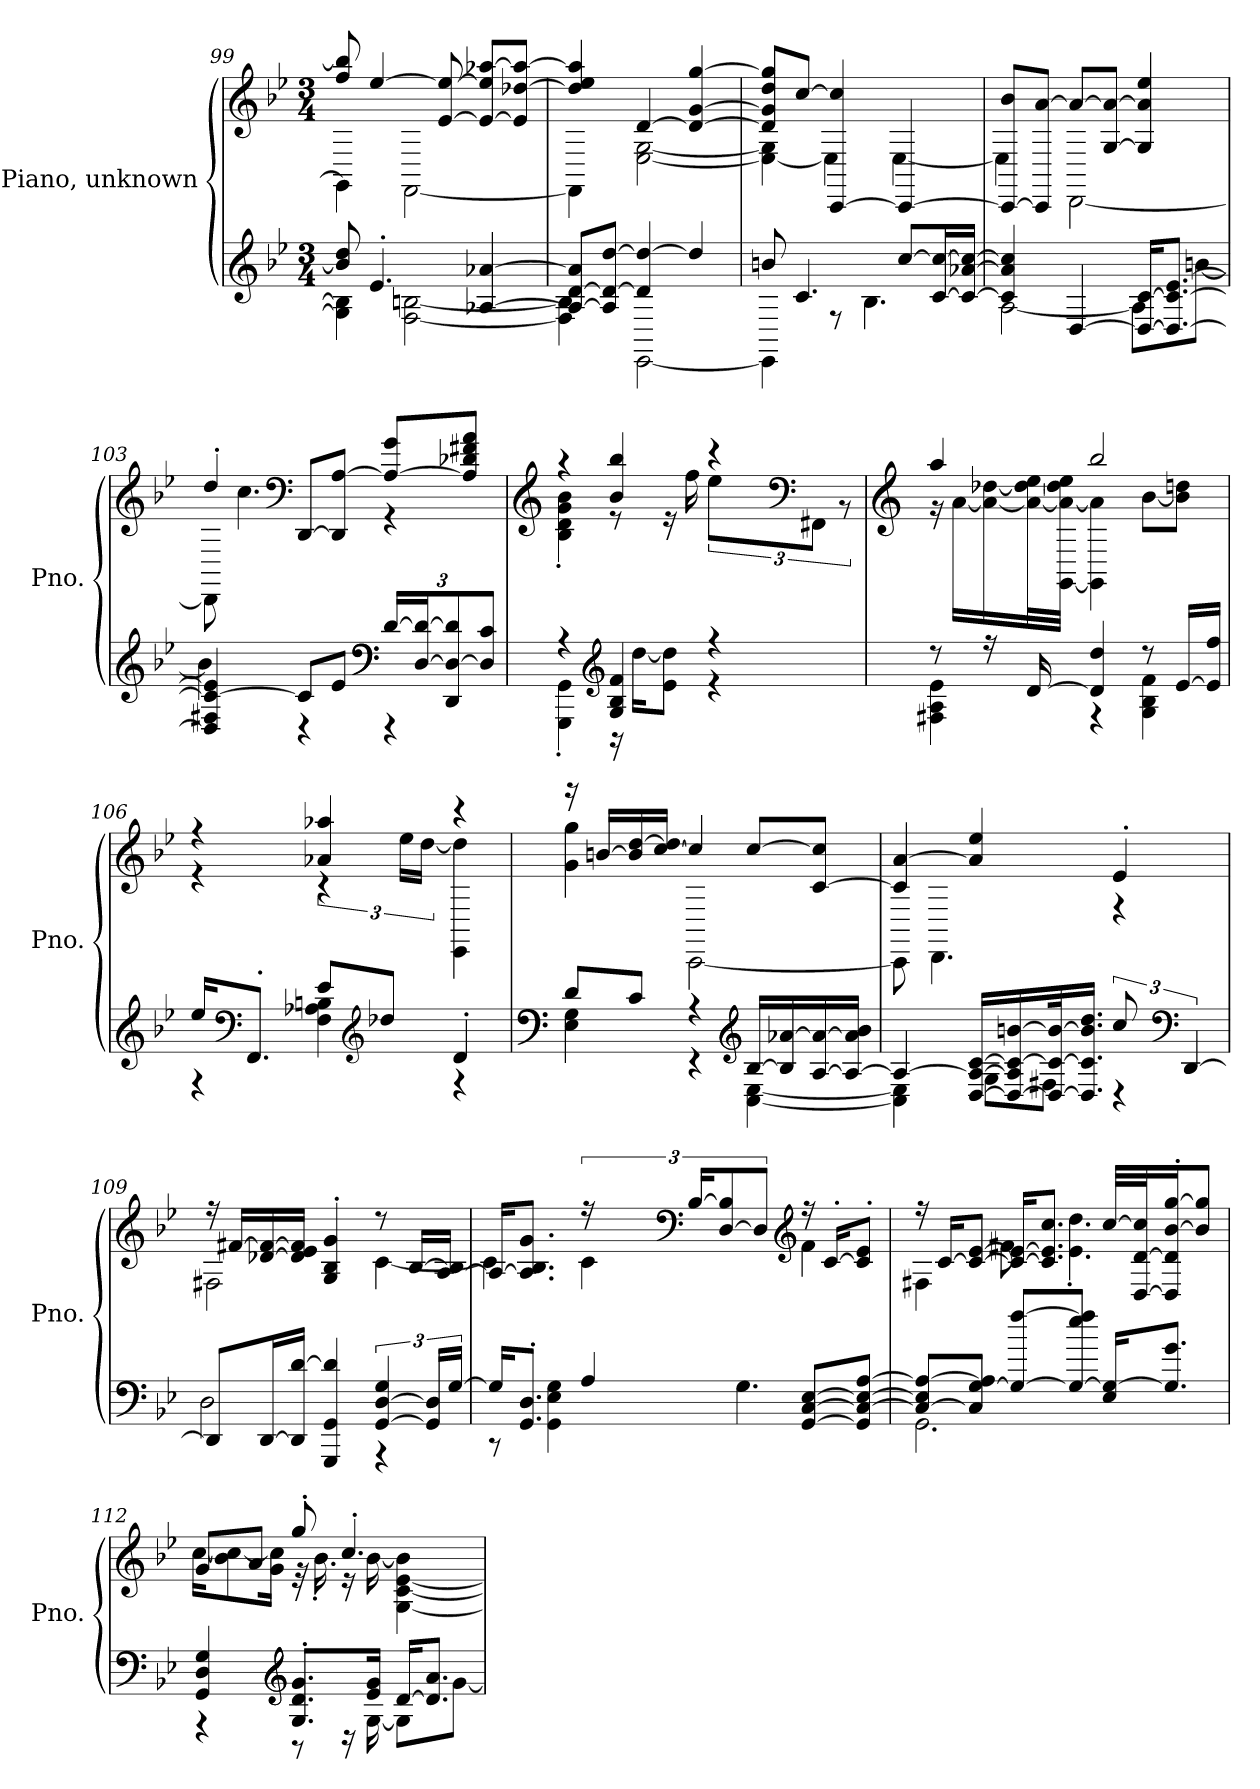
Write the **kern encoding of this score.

**kern	**kern
*part1	*part1
*staff2	*staff1
*I"Piano, unknown	*
*I'Pno.	*
*clefG2	*clefG2
*k[b-e-]	*k[b-e-]
*M3/4	*M3/4
=99	=99
*^	*^
8b-/] 8dd/	4G\] 4B-\]	8ff/ 8bb-/]	4GG\]
4.e-'/	.	[4ee-/	.
.	[2F\ [2Bn\	.	[2FF\
.	.	[8e-/ 8ee-/_	.
[4A-X/ [4a-X/	.	8e-/_ 8ee-/] [8aa-X/L	.
.	.	8e-/] [8dd-X/ 8aa-/_J	.
=100	=100	=100	=100
8A-/_ [8d/ 8a-/]L	4F\] 4B\]	4dd-/] 4ee-/ 4aa-/]	4FF\]
8A-/] 8d/_ [8dd/J	.	.	.
4d/] 4dd/_	[2EE-\	[4d/	[2E-\ [2G\
4dd/]	.	4d/_ [4g/ [4gg/	.
!!LO:LB:g=z	!!
=101	=101	=101	=101
8bn/	4EE-\]	8d/] 8g/] 8dd/ 8gg/]L	4E-\_ 4G\]
4.c/	.	[8cc/J	.
.	8r	[4CC/ 4cc/]	4E-\]
.	4.B-\	.	.
[8cc/L	.	4CC/_	[4E-\
[16c/ 16cc/_L	.	.	.
16c/_ [16a-X/ 16cc/_JJ	.	.	.
=102	=102	=102	=102
4c/] 4a-/] 4cc/]	[2A\	8CC/_ 8b-/L	4E-\]
.	.	8CC/] [8a/J	.
[4D/	.	8a/L_	[2DD\
.	.	[8G/ 8a/_J	.
16D/_ [16c/KL	8A\L]	4G/] 4a/] 4ee-/	.
8.D/_ 8.c/_ [8.e-/J	.	.	.
.	[8bn\J	.	.
=103	=103	=103	=103
4D/] 4F#X/ 4c/_ 4e-/]	4b\]	4dd'/	8DD\]
.	.	.	4.cc\
*	*	*clefF4	*
8c/L]	4r	[8DD/L	.
8e-/J	.	8DD/] [8A/J	.
*clefF4	*	*	*
*Xbrackettup	*	*	*
[24d/LL	4r	8A/_ 8g/L	4r
[24D/ 24d/_J	.	.	.
12DD/ 12D/_ 12d/]	.	.	.
.	.	8A/] 8d-X/ 8f#X/ 8a/J	.
12D/] 12c/J	.	.	.
!!LO:LB:g=z	!!
=104	=104	=104	=104
*	*	*clefG2	*
4r	4GGG\' 4GG\'	4r	4B-\' 4d\' 4g\' 4b-\'
*clefG2	*	*	*
4G/ 4B-/ 4f/	16r	4b-/ 4bb-/	8r
.	[16dd\KL	.	.
.	8e-\ 8dd\]J	.	16r
.	.	.	16ff\
4r	4r	4r	12ee-\L
*	*	*clefF4	*
.	.	.	12FF#X\J
.	.	.	12r
=105	=105	=105	=105
*	*	*clefG2	*
8r	4F#X\ 4A\ 4e-\	4aa/	16r
.	.	.	[16a\LL
16r	.	.	16a\_ [16dd-X\
[16d/	.	.	32a\_ 32dd-\_ [32ee-\L
.	.	.	[32GG\ 32a\_ 32dd-\] 32ee-\]JJJ
4d/] 4dd/	4r	2bb-/	4GG\] 4a\]
8r	4G\ 4B-\ 4f\	.	[8b-\L
[16e-/LL	.	.	8b-\] 8ddn\J
16e-/] 16ff/JJ	.	.	.
=106	=106	=106	=106
16ee-/KL	4r	4r	4r
*clefF4	*	*	*
8.FF'/J	.	.	.
8e-/L	4F\ 4A-X\ 4Bn\	4a-X/ 4aa-X/	6r
*clefG2	*	*	*
8dd-X/J	.	.	.
.	.	.	24ee-\LL
.	.	.	[24dd\JJ
4d'/	4r	4r	4EE-\ 4dd\]
!!LO:LB:g=z	!!
=107	=107	=107	=107
*clefF4	*	*	*
8d/L	4E-\ 4G\	16r	4g\ 4gg\
.	.	[16bn/LL	.
8c/J	.	16b/] [16dd/	.
.	.	[16cc/ 16dd/]JJ	.
4r	4r	4cc/]	[2CC\
*clefG2	*	*	*
[16B-/LL	[4C\ [4E-\	[8cc/L	.
16B-/] [16a-X/	.	.	.
[16A/ 16a-/_	.	[8c/ 8cc/]J	.
16A/_ 16a-/] 16b-/JJ	.	.	.
=108	=108	=108	=108
4A/_	4C\] 4E-\]	4c/] [4a/	8CC\]
.	.	.	4.DD\
[16D/ 16A/_ [16c/LL	8G\L	4a/] 4ee-/	.
16D/_ 16A/] 16c/_ [16bn/	.	.	.
32D/_ 32c/_ 32b/_K	8F#X\J	.	.
16.D/] 16.c/] 16.b/] 16.dd/JJ	.	.	.
*brackettup	*	*	*
12cc/	4r	4e-'/	4r
*clefF4	*	*	*
[6DD/	.	.	.
=109	=109	=109	=109
8DD/L]	2D\	16r	2F#X\
.	.	[16f#X/LL	.
[16DD/L	.	[16d-X/ 16f#/_	.
16DD/] [16d/JJ	.	16d-/] 16e-/ 16f#/]JJ	.
4GGG/ 4GG/ 4d/]	.	4G/' 4B-/' 4g/'	.
[6GG/ [6D/ 6G/	4r	8r	[4c\
.	.	[16B-/LL	.
24GG/] 24D/]LL	.	.	.
.	.	[16A/ 16B-/]JJ	.
[24G/JJ	.	.	.
!!LO:LB:g=z	!!
=110	=110	=110	=110
16G/KL]	8r	16A/KL_	4c\]
8.GG/' 8.D/'J	.	8.A/] 8.B-/ 8.g/J	.
.	4GG\ 4E-\ 4G\	.	.
4A/	.	24r	4c\
*	*	*clefF4	*
.	.	[24B-/KL	.
.	.	[12D/ 12B-/]	.
.	4.G\	.	.
.	.	12D/J]	.
*	*	*clefG2	*
[8GG/ [8C/ [8E-/L	.	16r	4f\
.	.	[16c'/KL	.
8GG/] 8C/_ 8E-/_ [8A/J	.	8c/]' 8e-/'J	.
=111	=111	=111	=111
8C/_ 8E-/] 8A/_L	2.GG\	16r	4F#X\
.	.	[16c/KL	.
8C/] [8G/ 8A/]J	.	8c/_ [8e-/J	.
8G/_ [8ff/L	.	16c/_ 16e-/_KL	8f#X\
.	.	8.c/] 8.e-/] 8.cc/J	.
8G/_ 8ee-/ 8ff/]J	.	.	4.e-\' 4.dd\'
16E-/ 16G/_KL	.	[32cc/LLL	.
.	.	[32D/ [32d/ 32cc/]J	.
8.G/] 8.g/J	.	16D/]' 16d/]' [16b-/' [16gg/'J	.
.	.	8b-/] 8gg/]J	.
!!LO:PB:g=z	!!
=112	=112	=112	=112
4GG/ 4D/ 4G/	4r	8g/L	[16cc\KL
.	.	.	8b-\ 8cc\_
.	.	8a/J	.
.	.	.	16g\ 16cc\]Jk
*clefG2	*	*	*
8.G/' 8.d/' 8.g/'L	8r	8gg'/	32r
.	.	.	16.b-'\
.	16r	4.cc'/	16r
16e-/ 16g/Jk	[16G\	.	[16b-\
[16d/KL	8G\L]	.	[4G\ [4c\ [4e-\ 4b-\]
8.d/] 8.a/J	.	.	.
.	[8g\J	.	.
*v	*v	*	*
*	*v	*v
=	=
*-	*-
